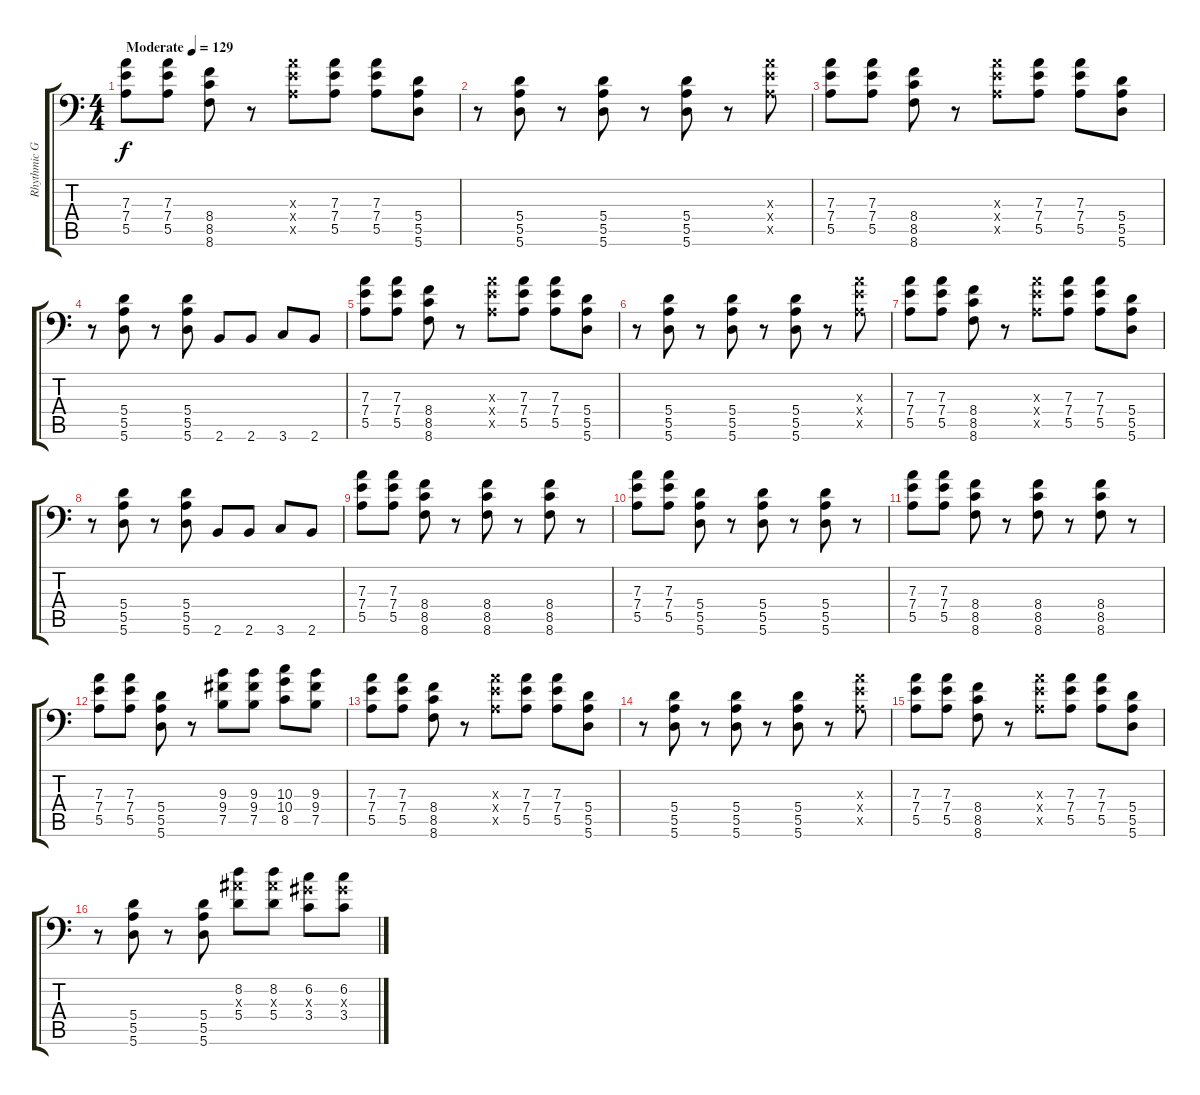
\track ("Rhythmic Guitar" "Rhythmic G") {instrument distortionguitar}
\staff {score tabs}
\tuning (B3 Gb3 D3 A2 E2 A1) {hide}
\ts (4 4)
\tempo (129 "Moderate")
\clef f4
\ks c
(7.3 7.4 5.5).8{dy f instrument distortionguitar} (7.3 7.4 5.5).8 (8.4 8.5 8.6).8 r.8 (7.3{x} 7.4{x} 5.5{x}).8 (7.3 7.4 5.5).8 (7.3 7.4 5.5).8 (5.4 5.5 5.6).8 |
r.8 (5.4 5.5 5.6).8 r.8 (5.4 5.5 5.6).8 r.8 (5.4 5.5 5.6).8 r.8 (7.3{x} 7.4{x} 5.5{x}).8 |
(7.3 7.4 5.5).8 (7.3 7.4 5.5).8 (8.4 8.5 8.6).8 r.8 (7.3{x} 7.4{x} 5.5{x}).8 (7.3 7.4 5.5).8 (7.3 7.4 5.5).8 (5.4 5.5 5.6).8 |
r.8 (5.4 5.5 5.6).8 r.8 (5.4 5.5 5.6).8 2.6.8 2.6.8 3.6.8 2.6.8 |
(7.3 7.4 5.5).8 (7.3 7.4 5.5).8 (8.4 8.5 8.6).8 r.8 (7.3{x} 7.4{x} 5.5{x}).8 (7.3 7.4 5.5).8 (7.3 7.4 5.5).8 (5.4 5.5 5.6).8 |
r.8 (5.4 5.5 5.6).8 r.8 (5.4 5.5 5.6).8 r.8 (5.4 5.5 5.6).8 r.8 (7.3{x} 7.4{x} 5.5{x}).8 |
(7.3 7.4 5.5).8 (7.3 7.4 5.5).8 (8.4 8.5 8.6).8 r.8 (7.3{x} 7.4{x} 5.5{x}).8 (7.3 7.4 5.5).8 (7.3 7.4 5.5).8 (5.4 5.5 5.6).8 |
r.8 (5.4 5.5 5.6).8 r.8 (5.4 5.5 5.6).8 2.6.8 2.6.8 3.6.8 2.6.8 |
(7.3 7.4 5.5).8{instrument overdrivenguitar} (7.3 7.4 5.5).8 (8.4 8.5 8.6).8 r.8 (8.4 8.5 8.6).8 r.8 (8.4 8.5 8.6).8 r.8 |
(7.3 7.4 5.5).8 (7.3 7.4 5.5).8 (5.4 5.5 5.6).8 r.8 (5.4 5.5 5.6).8 r.8 (5.4 5.5 5.6).8 r.8 |
(7.3 7.4 5.5).8 (7.3 7.4 5.5).8 (8.4 8.5 8.6).8 r.8 (8.4 8.5 8.6).8 r.8 (8.4 8.5 8.6).8 r.8 |
(7.3 7.4 5.5).8 (7.3 7.4 5.5).8 (5.4 5.5 5.6).8 r.8 (9.3 9.4 7.5).8 (9.3 9.4 7.5).8 (10.3 10.4 8.5).8 (9.3 9.4 7.5).8 |
(7.3 7.4 5.5).8 (7.3 7.4 5.5).8 (8.4 8.5 8.6).8 r.8 (7.3{x} 7.4{x} 5.5{x}).8 (7.3 7.4 5.5).8 (7.3 7.4 5.5).8 (5.4 5.5 5.6).8 |
r.8 (5.4 5.5 5.6).8 r.8 (5.4 5.5 5.6).8 r.8 (5.4 5.5 5.6).8 r.8 (7.3{x} 7.4{x} 5.5{x}).8 |
(7.3 7.4 5.5).8 (7.3 7.4 5.5).8 (8.4 8.5 8.6).8 r.8 (7.3{x} 7.4{x} 5.5{x}).8 (7.3 7.4 5.5).8 (7.3 7.4 5.5).8 (5.4 5.5 5.6).8 |
r.8 (5.4 5.5 5.6).8 r.8 (5.4 5.5 5.6).8 (8.2 8.3{x} 5.4).8 (8.2 8.3{x} 5.4).8 (6.2 6.3{x} 3.4).8 (6.2 6.3{x} 3.4).8
